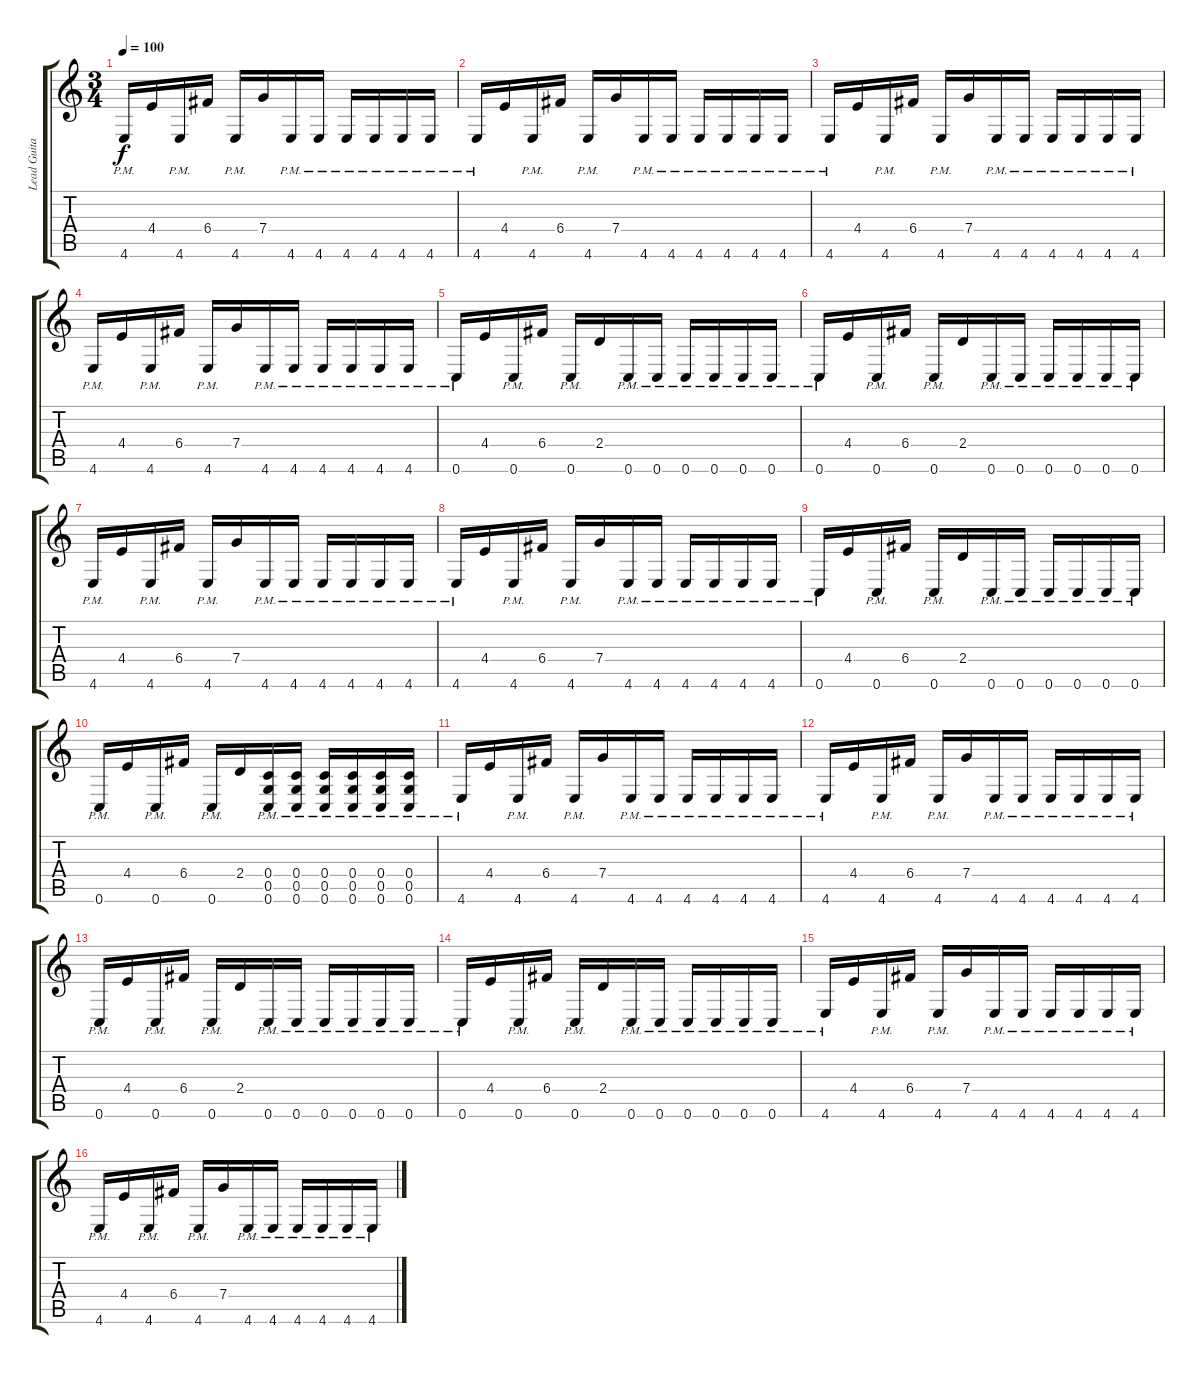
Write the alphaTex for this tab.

\track ("Lead Guitar" "Lead Guita") {instrument distortionguitar}
\staff {score tabs}
\tuning (D4 A3 F3 C3 G2 C2) {hide}
\ts (3 4)
\tempo 100
\clef g2
\ks c
4.6{pm}.16{dy f} 4.4.16 4.6{pm}.16 6.4.16 4.6{pm}.16 7.4.16 4.6{pm}.16 4.6{pm}.16 4.6{pm}.16 4.6{pm}.16 4.6{pm}.16 4.6{pm}.16 |
4.6{pm}.16 4.4.16 4.6{pm}.16 6.4.16 4.6{pm}.16 7.4.16 4.6{pm}.16 4.6{pm}.16 4.6{pm}.16 4.6{pm}.16 4.6{pm}.16 4.6{pm}.16 |
4.6{pm}.16 4.4.16 4.6{pm}.16 6.4.16 4.6{pm}.16 7.4.16 4.6{pm}.16 4.6{pm}.16 4.6{pm}.16 4.6{pm}.16 4.6{pm}.16 4.6{pm}.16 |
4.6{pm}.16 4.4.16 4.6{pm}.16 6.4.16 4.6{pm}.16 7.4.16 4.6{pm}.16 4.6{pm}.16 4.6{pm}.16 4.6{pm}.16 4.6{pm}.16 4.6{pm}.16 |
0.6{pm}.16 4.4.16 0.6{pm}.16 6.4.16 0.6{pm}.16 2.4.16 0.6{pm}.16 0.6{pm}.16 0.6{pm}.16 0.6{pm}.16 0.6{pm}.16 0.6{pm}.16 |
0.6{pm}.16 4.4.16 0.6{pm}.16 6.4.16 0.6{pm}.16 2.4.16 0.6{pm}.16 0.6{pm}.16 0.6{pm}.16 0.6{pm}.16 0.6{pm}.16 0.6{pm}.16 |
4.6{pm}.16 4.4.16 4.6{pm}.16 6.4.16 4.6{pm}.16 7.4.16 4.6{pm}.16 4.6{pm}.16 4.6{pm}.16 4.6{pm}.16 4.6{pm}.16 4.6{pm}.16 |
4.6{pm}.16 4.4.16 4.6{pm}.16 6.4.16 4.6{pm}.16 7.4.16 4.6{pm}.16 4.6{pm}.16 4.6{pm}.16 4.6{pm}.16 4.6{pm}.16 4.6{pm}.16 |
0.6{pm}.16 4.4.16 0.6{pm}.16 6.4.16 0.6{pm}.16 2.4.16 0.6{pm}.16 0.6{pm}.16 0.6{pm}.16 0.6{pm}.16 0.6{pm}.16 0.6{pm}.16 |
0.6{pm}.16 4.4.16 0.6{pm}.16 6.4.16 0.6{pm}.16 2.4.16 (0.4{pm} 0.5{pm} 0.6{pm}).16 (0.4{pm} 0.5{pm} 0.6{pm}).16 (0.4{pm} 0.5{pm} 0.6{pm}).16 (0.4{pm} 0.5{pm} 0.6{pm}).16 (0.4{pm} 0.5{pm} 0.6{pm}).16 (0.4{pm} 0.5{pm} 0.6{pm}).16 |
4.6{pm}.16 4.4.16 4.6{pm}.16 6.4.16 4.6{pm}.16 7.4.16 4.6{pm}.16 4.6{pm}.16 4.6{pm}.16 4.6{pm}.16 4.6{pm}.16 4.6{pm}.16 |
4.6{pm}.16 4.4.16 4.6{pm}.16 6.4.16 4.6{pm}.16 7.4.16 4.6{pm}.16 4.6{pm}.16 4.6{pm}.16 4.6{pm}.16 4.6{pm}.16 4.6{pm}.16 |
0.6{pm}.16 4.4.16 0.6{pm}.16 6.4.16 0.6{pm}.16 2.4.16 0.6{pm}.16 0.6{pm}.16 0.6{pm}.16 0.6{pm}.16 0.6{pm}.16 0.6{pm}.16 |
0.6{pm}.16 4.4.16 0.6{pm}.16 6.4.16 0.6{pm}.16 2.4.16 0.6{pm}.16 0.6{pm}.16 0.6{pm}.16 0.6{pm}.16 0.6{pm}.16 0.6{pm}.16 |
4.6{pm}.16 4.4.16 4.6{pm}.16 6.4.16 4.6{pm}.16 7.4.16 4.6{pm}.16 4.6{pm}.16 4.6{pm}.16 4.6{pm}.16 4.6{pm}.16 4.6{pm}.16 |
4.6{pm}.16 4.4.16 4.6{pm}.16 6.4.16 4.6{pm}.16 7.4.16 4.6{pm}.16 4.6{pm}.16 4.6{pm}.16 4.6{pm}.16 4.6{pm}.16 4.6{pm}.16
